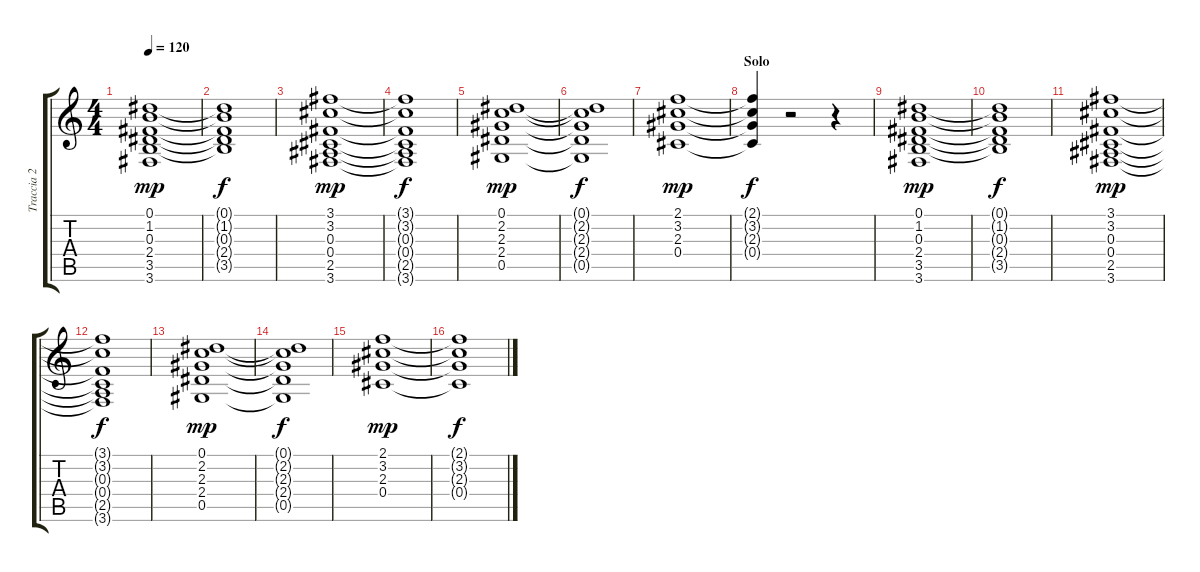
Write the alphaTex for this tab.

\track ("Traccia 2" "Traccia 2") {instrument acousticguitarsteel}
\staff {score tabs}
\tuning (Eb4 Bb3 Gb3 Db3 Ab2 Eb2) {hide}
\ts (4 4)
\tempo 120
\clef g2
\ks c
(0.1 1.2 0.3 2.4 3.5 3.6).1{dy mp instrument acousticguitarsteel} |
(0.1{t} 1.2{t} 0.3{t} 2.4{t} 3.5{t}).1{dy f} |
(3.1 3.2 0.3 0.4 2.5 3.6).1{dy mp} |
(3.1{t} 3.2{t} 0.3{t} 0.4{t} 2.5{t} 3.6{t}).1{dy f} |
(0.1 2.2 2.3 2.4 0.5).1{dy mp} |
(0.1{t} 2.2{t} 2.3{t} 2.4{t} 0.5{t}).1{dy f} |
(2.1 3.2 2.3 0.4).1{dy mp} |
\section ("" "Solo")
(2.1{t} 3.2{t} 2.3{t} 0.4{t}).4{dy f} r.2 r.4 |
(0.1 1.2 0.3 2.4 3.5 3.6).1{dy mp} |
(0.1{t} 1.2{t} 0.3{t} 2.4{t} 3.5{t}).1{dy f} |
(3.1 3.2 0.3 0.4 2.5 3.6).1{dy mp} |
(3.1{t} 3.2{t} 0.3{t} 0.4{t} 2.5{t} 3.6{t}).1{dy f} |
(0.1 2.2 2.3 2.4 0.5).1{dy mp} |
(0.1{t} 2.2{t} 2.3{t} 2.4{t} 0.5{t}).1{dy f} |
(2.1 3.2 2.3 0.4).1{dy mp} |
(2.1{t} 3.2{t} 2.3{t} 0.4{t}).1{dy f}
